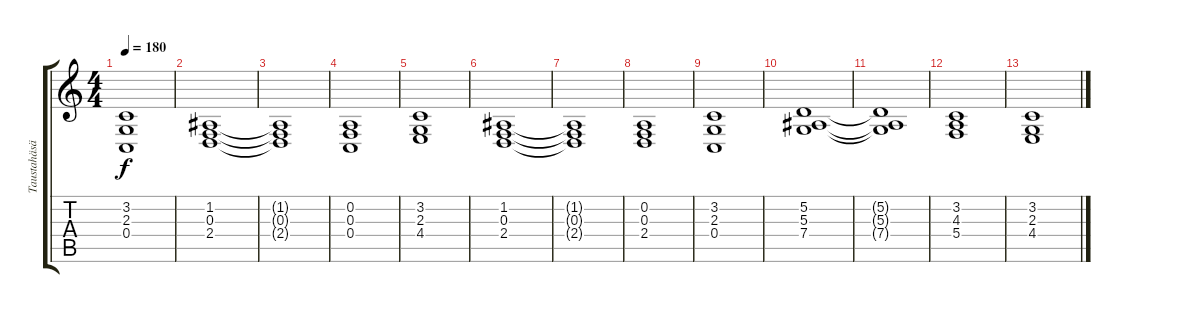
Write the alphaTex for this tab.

\track ("Taustahäsänä" "Taustahäsä") {instrument fx4atmosphere}
\staff {score tabs}
\tuning (D4 A3 F3 C3 G2 D2) {hide}
\ts (4 4)
\tempo 180
\clef g2
\ks c
(3.2 2.3 0.4).1{dy f} |
(1.2 0.3 2.4).1 |
(1.2{t} 0.3{t} 2.4{t}).1 |
(0.2 0.3 0.4).1 |
(3.2 2.3 4.4).1 |
(1.2 0.3 2.4).1 |
(1.2{t} 0.3{t} 2.4{t}).1 |
(0.2 0.3 2.4).1 |
(3.2 2.3 0.4).1 |
(5.2 5.3 7.4).1 |
(5.2{t} 5.3{t} 7.4{t}).1 |
(3.2 4.3 5.4).1 |
(3.2 2.3 4.4).1
